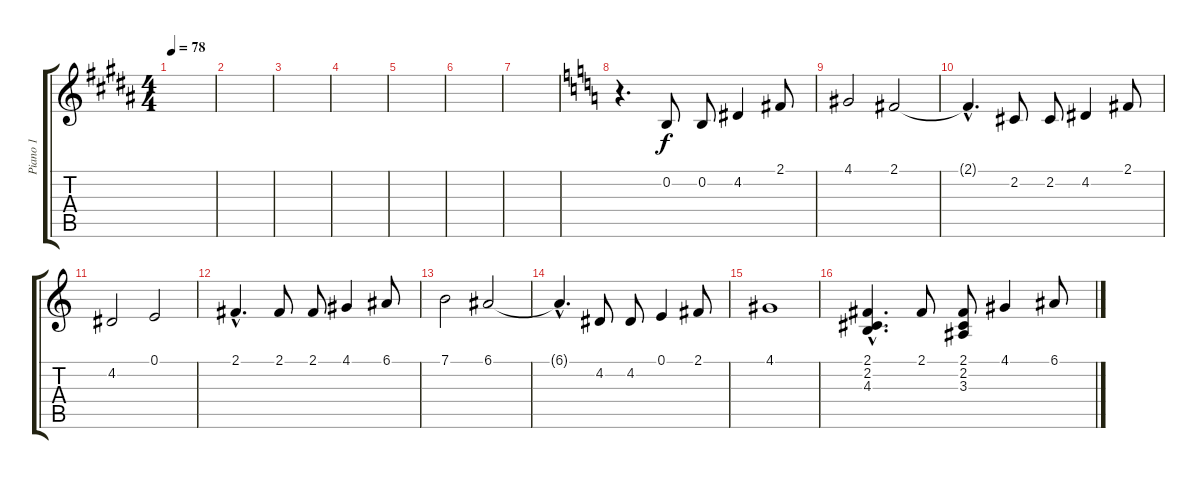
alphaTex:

\track ("Piano 1" "Piano 1") {instrument acousticgrandpiano}
\staff {score tabs}
\tuning (E4 B3 G3 D3 A2 E2) {hide}
\ts (4 4)
\tempo 78
\clef g2
\ks b
|
|
|
|
|
|
|
\ks c
r.4{d} 0.2.8 0.2.8 4.2.4 2.1.8 |
4.1.2 2.1.2 |
2.1{hac t}.4{d} 2.2.8 2.2.8 4.2.4 2.1.8 |
4.2.2 0.1.2 |
2.1{hac}.4{d} 2.1.8 2.1.8 4.1.4 6.1.8 |
7.1.2 6.1.2 |
6.1{hac t}.4{d} 4.2.8 4.2.8 0.1.4 2.1.8 |
4.1.1 |
(2.1{hac} 2.2 4.3).4{d} 2.1.8 (2.1 2.2 3.3).8 4.1.4 6.1.8
